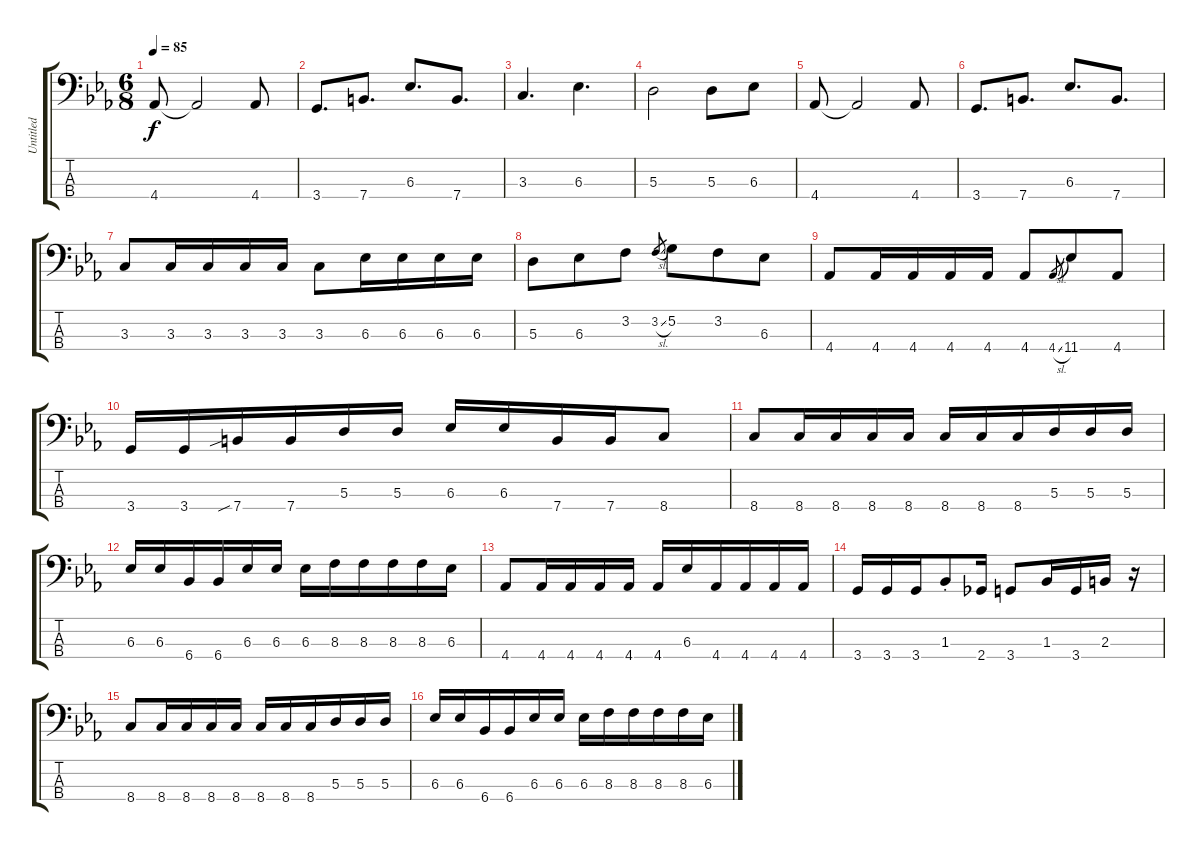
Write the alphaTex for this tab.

\track ("Untitled" "Untitled") {instrument electricbassfinger}
\staff {score tabs}
\tuning (G2 D2 A1 E1) {hide}
\ts (6 8)
\tempo 85
\clef f4
\ks eb
4.4.8{dy f} 4.4{t}.2 4.4.8 |
3.4.8{d} 7.4.8{d} 6.3.8{d} 7.4.8{d} |
3.3.4{d} 6.3.4{d} |
5.3.2 5.3.8 6.3.8 |
4.4.8 4.4{t}.2 4.4.8 |
3.4.8{d} 7.4.8{d} 6.3.8{d} 7.4.8{d} |
3.3.8 3.3.16 3.3.16 3.3.16 3.3.16 3.3.8 6.3.16 6.3.16 6.3.16 6.3.16 |
5.3.8 6.3.8 3.2.8 3.2{sl}.8{gr} 5.2.8 3.2.8 6.3.8 |
4.4.8 4.4.16 4.4.16 4.4.16 4.4.16 4.4.8 4.4{sl}.8{gr} 11.4.8 4.4.8 |
3.4.16 3.4.16 7.4{sib}.16 7.4.16 5.3.16 5.3.16 6.3.16 6.3.16 7.4.16 7.4.16 8.4.8 |
8.4.8 8.4.16 8.4.16 8.4.16 8.4.16 8.4.16 8.4.16 8.4.16 5.3.16 5.3.16 5.3.16 |
6.3.16 6.3.16 6.4.16 6.4.16 6.3.16 6.3.16 6.3.16 8.3.16 8.3.16 8.3.16 8.3.16 6.3.16 |
4.4.8 4.4.16 4.4.16 4.4.16 4.4.16 4.4.16 6.3.16 4.4.16 4.4.16 4.4.16 4.4.16 |
3.4.16 3.4.16 3.4.16 1.3{st}.8 2.4.16 3.4.8 1.3.16 3.4.16 2.3.16 r.16 |
8.4.8 8.4.16 8.4.16 8.4.16 8.4.16 8.4.16 8.4.16 8.4.16 5.3.16 5.3.16 5.3.16 |
6.3.16 6.3.16 6.4.16 6.4.16 6.3.16 6.3.16 6.3.16 8.3.16 8.3.16 8.3.16 8.3.16 6.3.16
